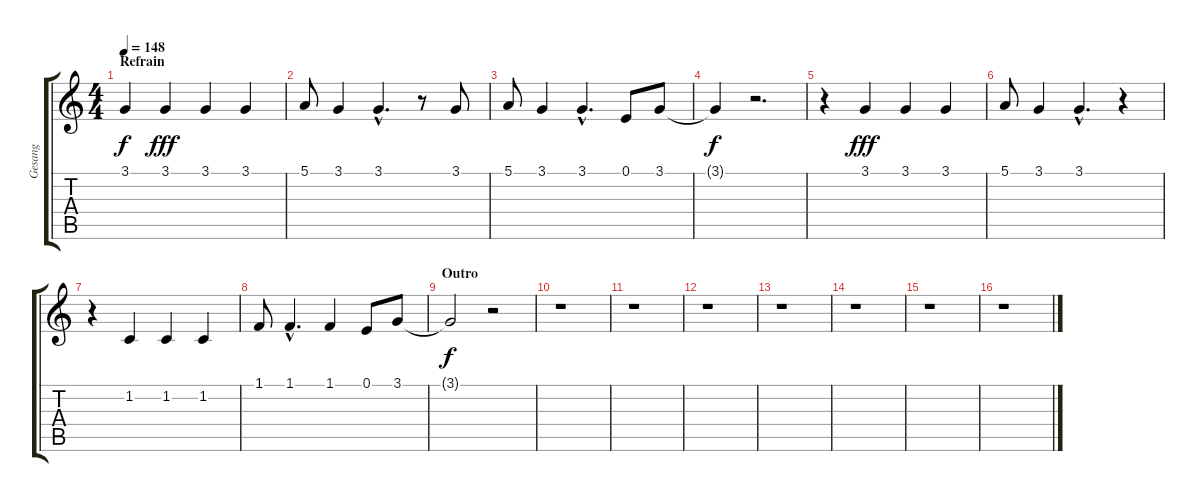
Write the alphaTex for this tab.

\track ("Gesang" "Gesang") {instrument tenorsax}
\staff {score tabs}
\tuning (E4 B3 G3 D3 A2 E2) {hide}
\ts (4 4)
\section ("" "Refrain")
\tempo 148
\clef g2
\ks c
3.1{t}.4{dy f} 3.1.4{dy fff} 3.1.4 3.1.4 |
5.1.8 3.1.4 3.1{hac}.4{d} r.8 3.1.8 |
5.1.8 3.1.4 3.1{hac}.4{d} 0.1.8 3.1.8 |
3.1{t}.4{dy f} r.2{d} |
r.4 3.1.4{dy fff} 3.1.4 3.1.4 |
5.1.8 3.1.4 3.1{hac}.4{d} r.4 |
r.4 1.2.4 1.2.4 1.2.4 |
1.1.8 1.1{hac}.4{d} 1.1.4 0.1.8 3.1.8 |
\section ("" "Outro")
3.1{t}.2{dy f} r.2 |
r.1 |
r.1 |
r.1 |
r.1 |
r.1 |
r.1 |
r.1
